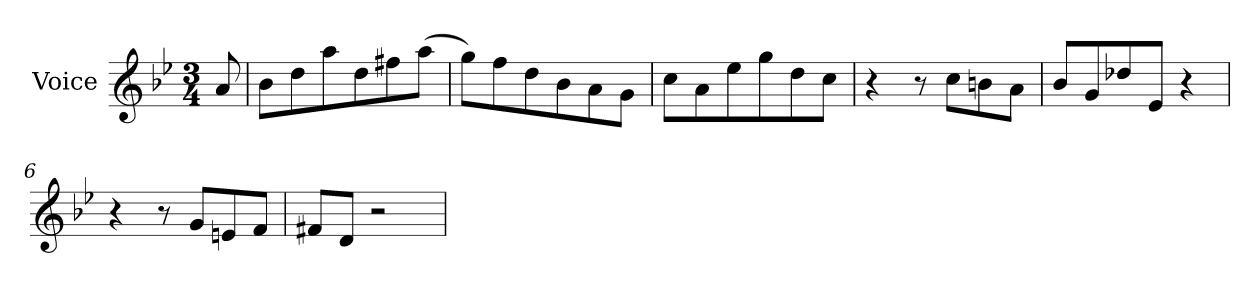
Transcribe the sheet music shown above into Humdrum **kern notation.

**kern
*part1
*staff1
*I"Voice
*I'Voice
*clefG2
*k[b-e-]
*M3/4
=
8a/
=1
8b-\L
8dd\
8aa\
8dd\
8ff#X\
(>8aa\J
=2
8gg\L)
8ff\
8dd\
8b-\
8a\
8g\J
=3
8cc\L
8a\
8ee-\
8gg\
8dd\
8cc\J
=4
4r
8r
8cc\L
8bn\
8a\J
=5
8b-/L
8g/
8dd-X/
8e-/J
4r
=6
4r
8r
8g/L
8en/
8f/J
=7
8f#X/L
8d/J
2rcc
=
*-
